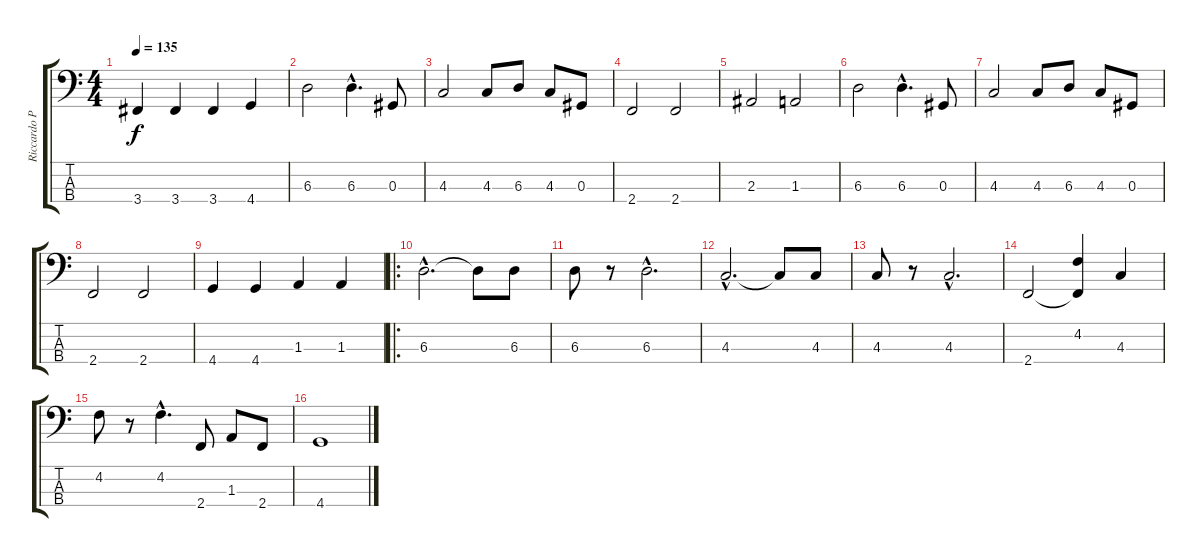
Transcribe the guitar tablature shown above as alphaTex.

\track ("Riccardo Paoli" "Riccardo P") {instrument electricbassfinger}
\staff {score tabs}
\tuning (Gb2 Db2 Ab1 Eb1) {hide}
\ts (4 4)
\tempo 135
\clef f4
\ks c
3.4.4{dy f} 3.4.4 3.4.4 4.4.4 |
6.3.2 6.3{hac}.4{d} 0.3.8 |
4.3.2 4.3.8 6.3.8 4.3.8 0.3.8 |
2.4.2 2.4.2 |
2.3.2 1.3.2 |
6.3.2 6.3{hac}.4{d} 0.3.8 |
4.3.2 4.3.8 6.3.8 4.3.8 0.3.8 |
2.4.2 2.4.2 |
4.4.4 4.4.4 1.3.4 1.3.4 |
\ro
6.3{hac}.2{d} 6.3{t}.8 6.3.8 |
6.3.8 r.8 6.3{hac}.2{d} |
4.3{hac}.2{d} 4.3{t}.8 4.3.8 |
4.3.8 r.8 4.3{hac}.2{d} |
2.4.2 (4.2 2.4{t}).4 4.3.4 |
4.2.8 r.8 4.2{hac}.4{d} 2.4.8 1.3.8 2.4.8 |
4.4.1
